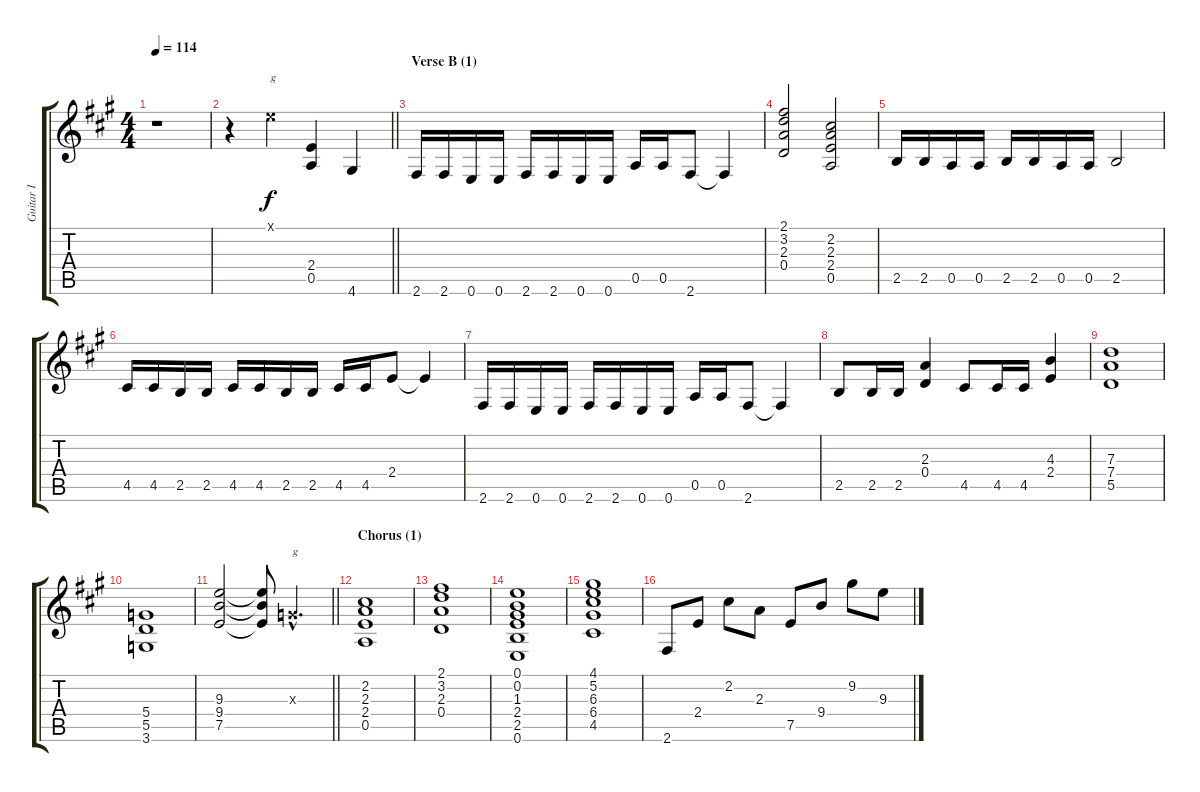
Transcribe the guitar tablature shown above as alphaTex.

\track ("Guitar I" "Guitar I") {instrument distortionguitar}
\staff {score tabs}
\tuning (E4 B3 G3 D3 A2 E2) {hide}
\ts (4 4)
\tempo 114
\clef g2
\ks a
r.1{dy f} |
\barLineRight lightlight
r.4 0.1{x}.4{txt "g"} (2.4 0.5).4 4.6.4 |
\section ("" "Verse B (1)")
2.6.16 2.6.16 0.6.16 0.6.16 2.6.16 2.6.16 0.6.16 0.6.16 0.5.16 0.5.16 2.6.8 2.6{t}.4 |
(2.1 3.2 2.3 0.4).2 (2.2 2.3 2.4 0.5).2 |
2.5.16 2.5.16 0.5.16 0.5.16 2.5.16 2.5.16 0.5.16 0.5.16 2.5.2 |
4.5.16 4.5.16 2.5.16 2.5.16 4.5.16 4.5.16 2.5.16 2.5.16 4.5.16 4.5.16 2.4.8 2.4{t}.4 |
2.6.16 2.6.16 0.6.16 0.6.16 2.6.16 2.6.16 0.6.16 0.6.16 0.5.16 0.5.16 2.6.8 2.6{t}.4 |
2.5.8 2.5.16 2.5.16 (2.3 0.4).4 4.5.8 4.5.16 4.5.16 (4.3 2.4).4 |
(7.3 7.4 5.5).1 |
(5.4 5.5 3.6).1 |
\barLineRight lightlight
(9.3 9.4 7.5).2 (9.3{t} 9.4{t} 7.5{t}).8 0.3{hac x}.4{d txt "g"} |
\section ("" "Chorus (1)")
(2.2 2.3 2.4 0.5).1 |
(2.1 3.2 2.3 0.4).1 |
(0.1 0.2 1.3 2.4 2.5 0.6).1 |
(4.1 5.2 6.3 6.4 4.5).1 |
2.6.8 2.4.8 2.2.8 2.3.8 7.5.8 9.4.8 9.2.8 9.3.8
